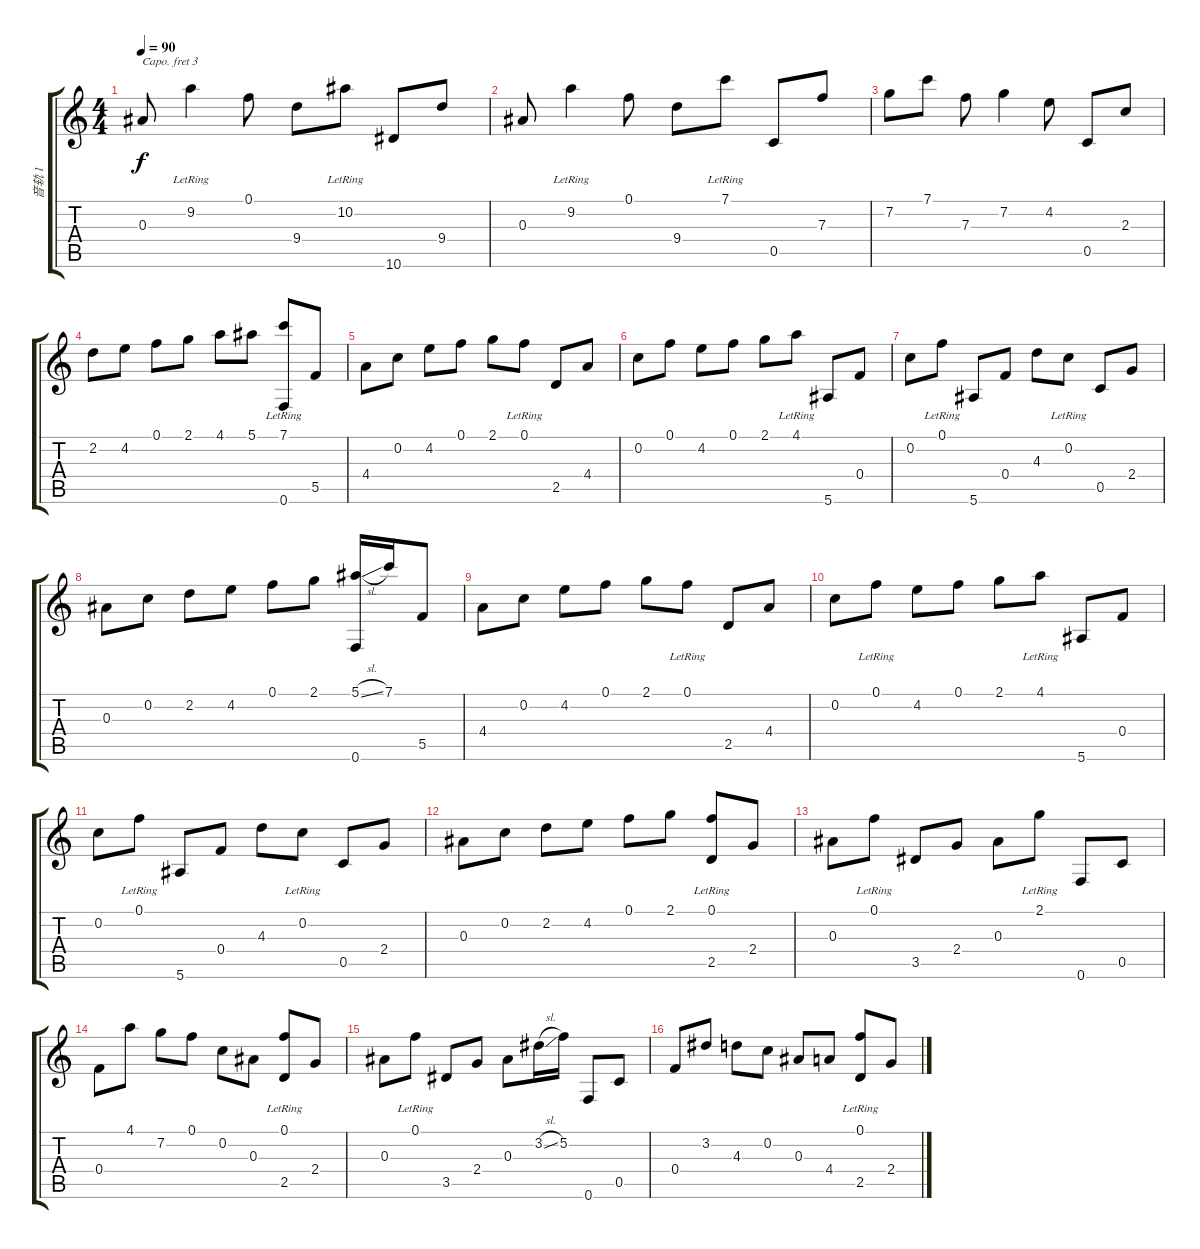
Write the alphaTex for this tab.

\track ("音轨 1" "音轨 1") {instrument acousticguitarsteel}
\staff {score tabs}
\capo 3
\tuning (D4 A3 G3 D3 A2 D2) {hide}
\ts (4 4)
\tempo 90
\clef g2
\ks c
0.3.8{dy f} 9.2{lr}.4 0.1.8 9.4.8 10.2{lr}.8 10.6.8 9.4.8 |
0.3.8 9.2{lr}.4 0.1.8 9.4.8 7.1{lr}.8 0.5.8 7.3.8 |
7.2.8 7.1.8 7.3.8 7.2.4 4.2.8 0.5.8 2.3.8 |
2.2.8 4.2.8 0.1.8 2.1.8 4.1.8 5.1.8 (7.1{lr} 0.6).8 5.5.8 |
4.4.8 0.2.8 4.2.8 0.1.8 2.1.8 0.1{lr}.8 2.5.8 4.4.8 |
0.2.8 0.1.8 4.2.8 0.1.8 2.1.8 4.1{lr}.8 5.6.8 0.4.8 |
0.2.8 0.1{lr}.8 5.6.8 0.4.8 4.3.8 0.2{lr}.8 0.5.8 2.4.8 |
0.3.8 0.2.8 2.2.8 4.2.8 0.1.8 2.1.8 (5.1{sl} 0.6).16 7.1.16 5.5.8 |
4.4.8 0.2.8 4.2.8 0.1.8 2.1.8 0.1{lr}.8 2.5.8 4.4.8 |
0.2.8 0.1{lr}.8 4.2.8 0.1.8 2.1.8 4.1{lr}.8 5.6.8 0.4.8 |
0.2.8 0.1{lr}.8 5.6.8 0.4.8 4.3.8 0.2{lr}.8 0.5.8 2.4.8 |
0.3.8 0.2.8 2.2.8 4.2.8 0.1.8 2.1.8 (0.1{lr} 2.5).8 2.4.8 |
0.3.8 0.1{lr}.8 3.5.8 2.4.8 0.3.8 2.1{lr}.8 0.6.8 0.5.8 |
0.4.8 4.1.8 7.2.8 0.1.8 0.2.8 0.3.8 (0.1{lr} 2.5).8 2.4.8 |
0.3.8 0.1{lr}.8 3.5.8 2.4.8 0.3.8 3.2{sl}.16 5.2.16 0.6.8 0.5.8 |
0.4.8 3.2.8 4.3.8 0.2.8 0.3.8 4.4.8 (0.1{lr} 2.5).8 2.4.8
